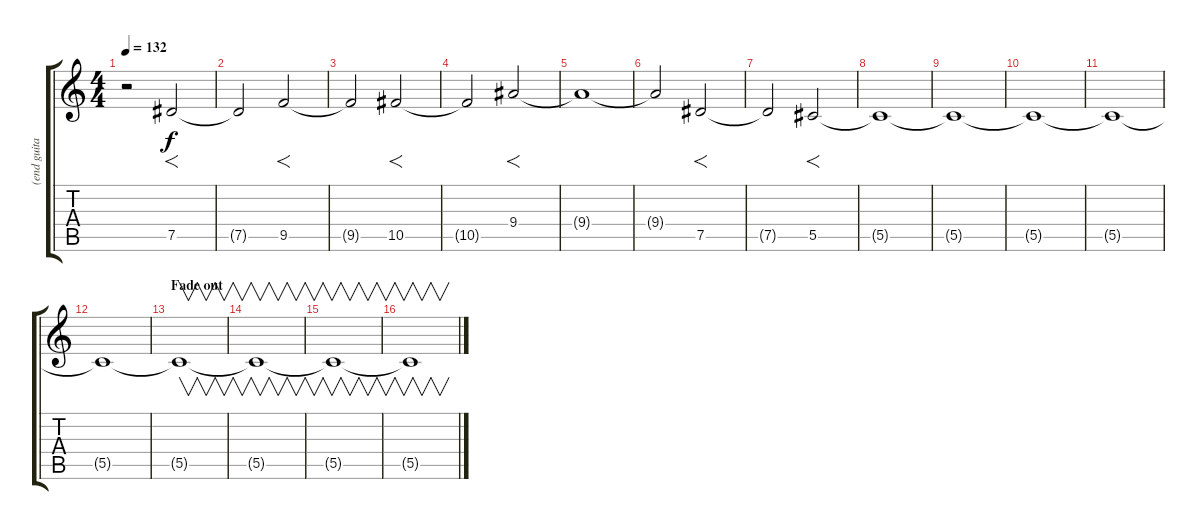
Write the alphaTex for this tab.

\track ("(end guitar larsen/feedback emulated)" "(end guita") {instrument guitarharmonics}
\staff {score tabs}
\tuning (Eb4 Bb3 Gb3 Db3 Ab2 Eb2) {hide}
\ts (4 4)
\tempo 132
\clef g2
\ks c
r.2{dy f} 7.5.2{f} |
7.5{t}.2 9.5.2{f} |
9.5{t}.2 10.5.2{f} |
10.5{t}.2 9.4.2{f} |
9.4{t}.1 |
9.4{t}.2 7.5.2{f} |
7.5{t}.2 5.5.2{f} |
5.5{t}.1 |
5.5{t}.1 |
5.5{t}.1 |
5.5{t}.1 |
5.5{t}.1 |
\section ("" "Fade out")
5.5{t}.1{v volume 10} |
5.5{t}.1{v} |
5.5{t}.1{v volume 8} |
5.5{t}.1{v}
